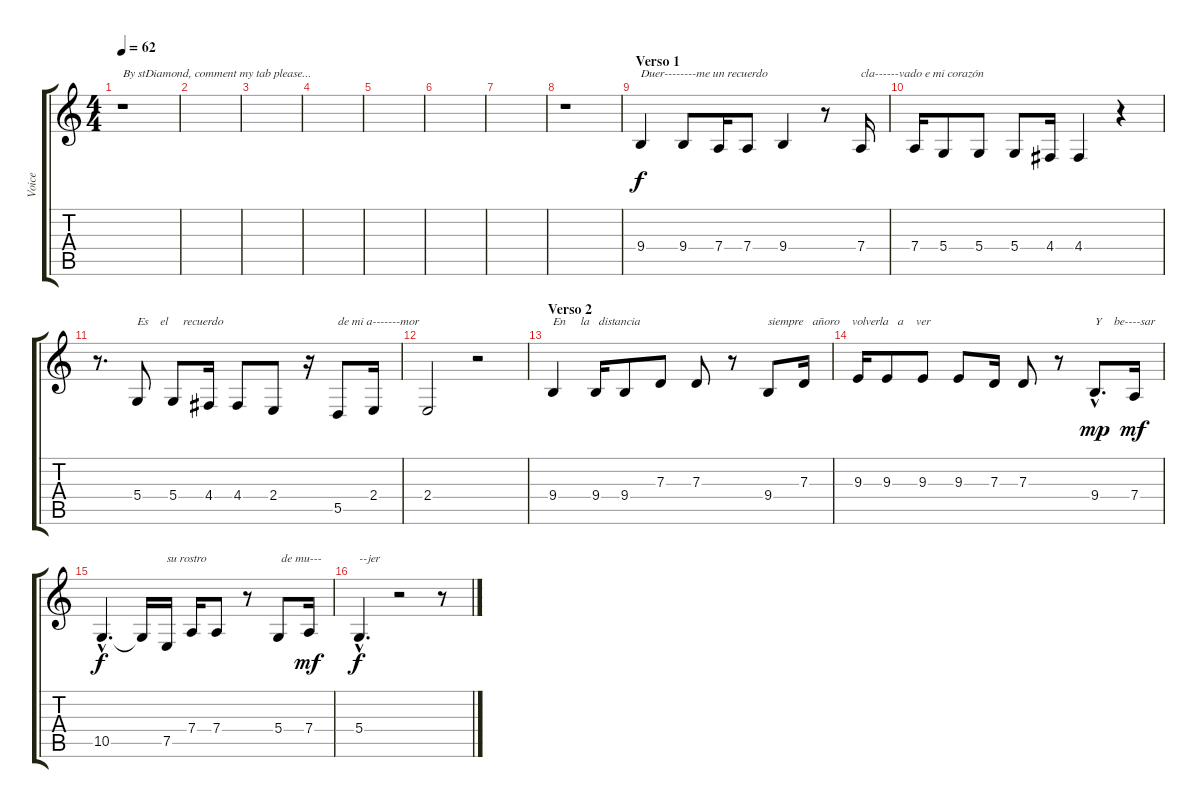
\track ("Voice" "Voice") {instrument bassoon}
\staff {score tabs}
\tuning (E4 B3 G3 D3 A2 E2) {hide}
\ts (4 4)
\tempo 62
\clef g2
\ks c
r.1{txt "By stDiamond, comment my tab please..." dy f instrument bassoon} |
|
|
|
|
|
|
r.1 |
\section ("" "Verso 1")
9.4.4{txt "Duer--------me un recuerdo "} 9.4.8 7.4.16 7.4.8 9.4.4 r.8 7.4.16{txt "cla------vado e mi corazón"} |
7.4.16 5.4.8 5.4.8 5.4.8 4.4.16 4.4.4 r.4 |
r.8{d} 5.4.8{txt "Es    el     recuerdo "} 5.4.8 4.4.16 4.4.8 2.4.8 r.16 5.5.8{txt "de mi a-------mor"} 2.4.16 |
2.4.2 r.2 |
\section ("" "Verso 2")
9.4.4{txt "En     la   distancia "} 9.4.16 9.4.8 7.3.8 7.3.8 r.8 9.4.8{txt "siempre   añoro    volverla   a    ver"} 7.3.16 |
9.3.16 9.3.8 9.3.8 9.3.8 7.3.16 7.3.8 r.8 9.4{hac}.8{d txt "Y    be----sar " dy mp} 7.4.16{dy mf} |
10.5{hac}.4{d dy f} 10.5{t}.16 7.5.16{txt "su rostro"} 7.4.16 7.4.8 r.8 5.4.8{txt " de mu---"} 7.4.16{dy mf} |
5.4{hac}.4{d txt "--jer" dy f} r.2 r.8
